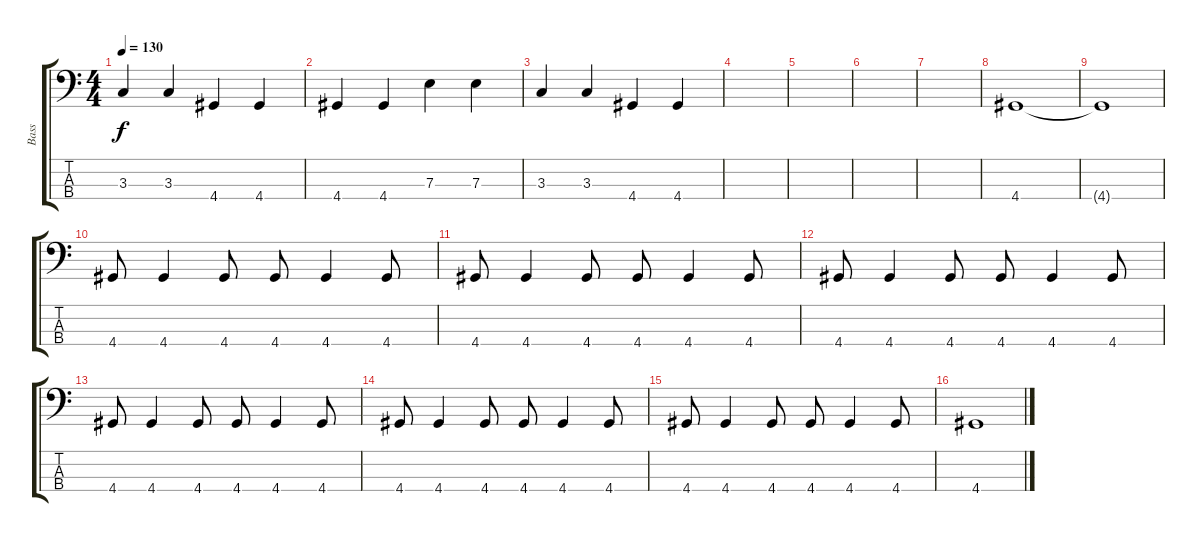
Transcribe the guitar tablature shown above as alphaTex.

\track ("Bass" "Bass") {instrument electricbassfinger}
\staff {score tabs}
\tuning (G2 D2 A1 E1) {hide}
\ts (4 4)
\tempo 130
\clef f4
\ks c
3.3.4{dy f} 3.3.4 4.4.4 4.4.4 |
4.4.4 4.4.4 7.3.4 7.3.4 |
3.3.4 3.3.4 4.4.4 4.4.4 |
|
|
|
|
4.4.1 |
4.4{t}.1 |
4.4.8 4.4.4 4.4.8 4.4.8 4.4.4 4.4.8 |
4.4.8 4.4.4 4.4.8 4.4.8 4.4.4 4.4.8 |
4.4.8 4.4.4 4.4.8 4.4.8 4.4.4 4.4.8 |
4.4.8 4.4.4 4.4.8 4.4.8 4.4.4 4.4.8 |
4.4.8 4.4.4 4.4.8 4.4.8 4.4.4 4.4.8 |
4.4.8 4.4.4 4.4.8 4.4.8 4.4.4 4.4.8 |
4.4.1
